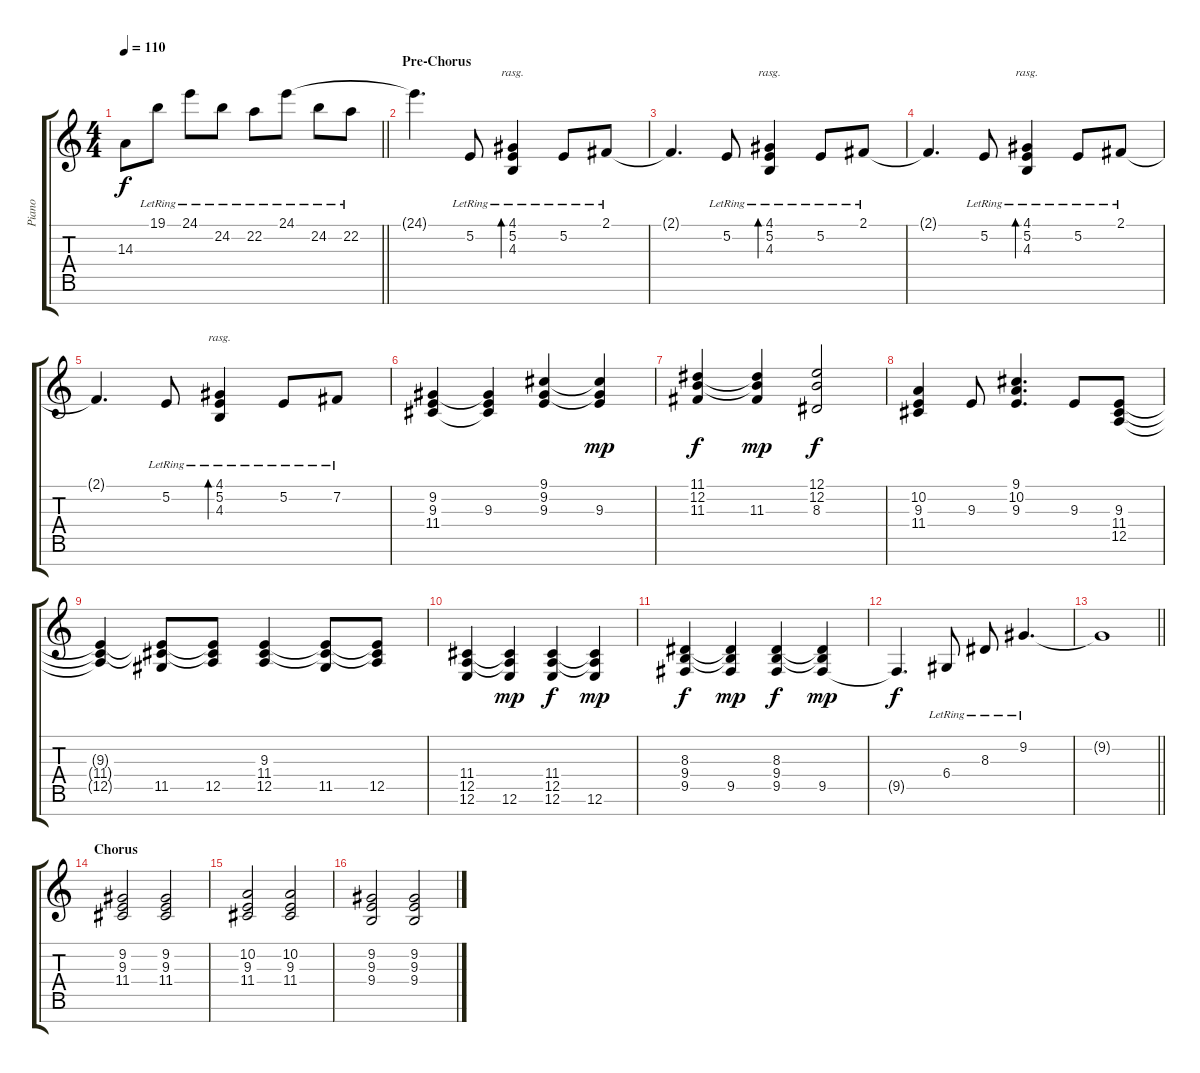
\track ("Piano" "Piano") {instrument acousticgrandpiano}
\staff {score tabs}
\tuning (E4 B3 G3 D3 A2 E2 B1) {hide}
\ts (4 4)
\tempo 110
\clef g2
\barLineRight lightlight
\ks c
14.3{t}.8{dy f} 19.1{lr}.8 24.1{lr}.8 24.2{lr}.8 22.2{lr}.8 24.1{lr}.8 24.2{lr}.8 22.2{lr}.8 |
\section ("" "Pre-Chorus")
24.1{t}.4{d} 5.2{lr}.8 (4.1{lr} 5.2{lr} 4.3{lr}).4{bd 240 rasg ii} 5.2{lr}.8 2.1{lr}.8 |
2.1{t}.4{d} 5.2{lr}.8 (4.1{lr} 5.2{lr} 4.3{lr}).4{bd 240 rasg ii} 5.2{lr}.8 2.1{lr}.8 |
2.1{t}.4{d} 5.2{lr}.8 (4.1{lr} 5.2{lr} 4.3{lr}).4{bd 240 rasg ii} 5.2{lr}.8 2.1{lr}.8 |
2.1{t}.4{d} 5.2{lr}.8 (4.1{lr} 5.2{lr} 4.3{lr}).4{bd 240 rasg ii} 5.2{lr}.8 7.2{lr}.8 |
(9.2 9.3 11.4).4 (9.2{t} 9.3 11.4{t}).4 (9.1 9.2 9.3).4 (9.1{t} 9.2{t} 9.3).4{dy mp} |
(11.1 12.2 11.3).4{dy f} (11.1{t} 12.2{t} 11.3).4{dy mp} (12.1 12.2 8.3).2{dy f} |
(10.2 9.3 11.4).4 9.3.8 (9.1 10.2 9.3).4{d} 9.3.8 (9.3 11.4 12.5).8 |
(9.3{t} 11.4{t} 12.5{t}).4 (9.3{t} 11.4{t} 11.5).8 (9.3{t} 11.4{t} 12.5).8 (9.3 11.4 12.5).4 (9.3{t} 11.4{t} 11.5).8 (9.3{t} 11.4{t} 12.5).8 |
(11.4 12.5 12.6).4 (11.4{t} 12.5{t} 12.6).4{dy mp} (11.4 12.5 12.6).4{dy f} (11.4{t} 12.5{t} 12.6).4{dy mp} |
(8.3 9.4 9.5).4{dy f} (8.3{t} 9.4{t} 9.5).4{dy mp} (8.3 9.4 9.5).4{dy f} (8.3{t} 9.4{t} 9.5).4{dy mp} |
9.5{t}.4{d dy f} 6.4{lr}.8 8.3{lr}.8 9.2{lr}.4{d} |
\barLineRight lightlight
9.2{t}.1 |
\section ("" "Chorus")
(9.2 9.3 11.4).2 (9.2 9.3 11.4).2 |
(10.2 9.3 11.4).2 (10.2 9.3 11.4).2 |
(9.2 9.3 9.4).2 (9.2 9.3 9.4).2
